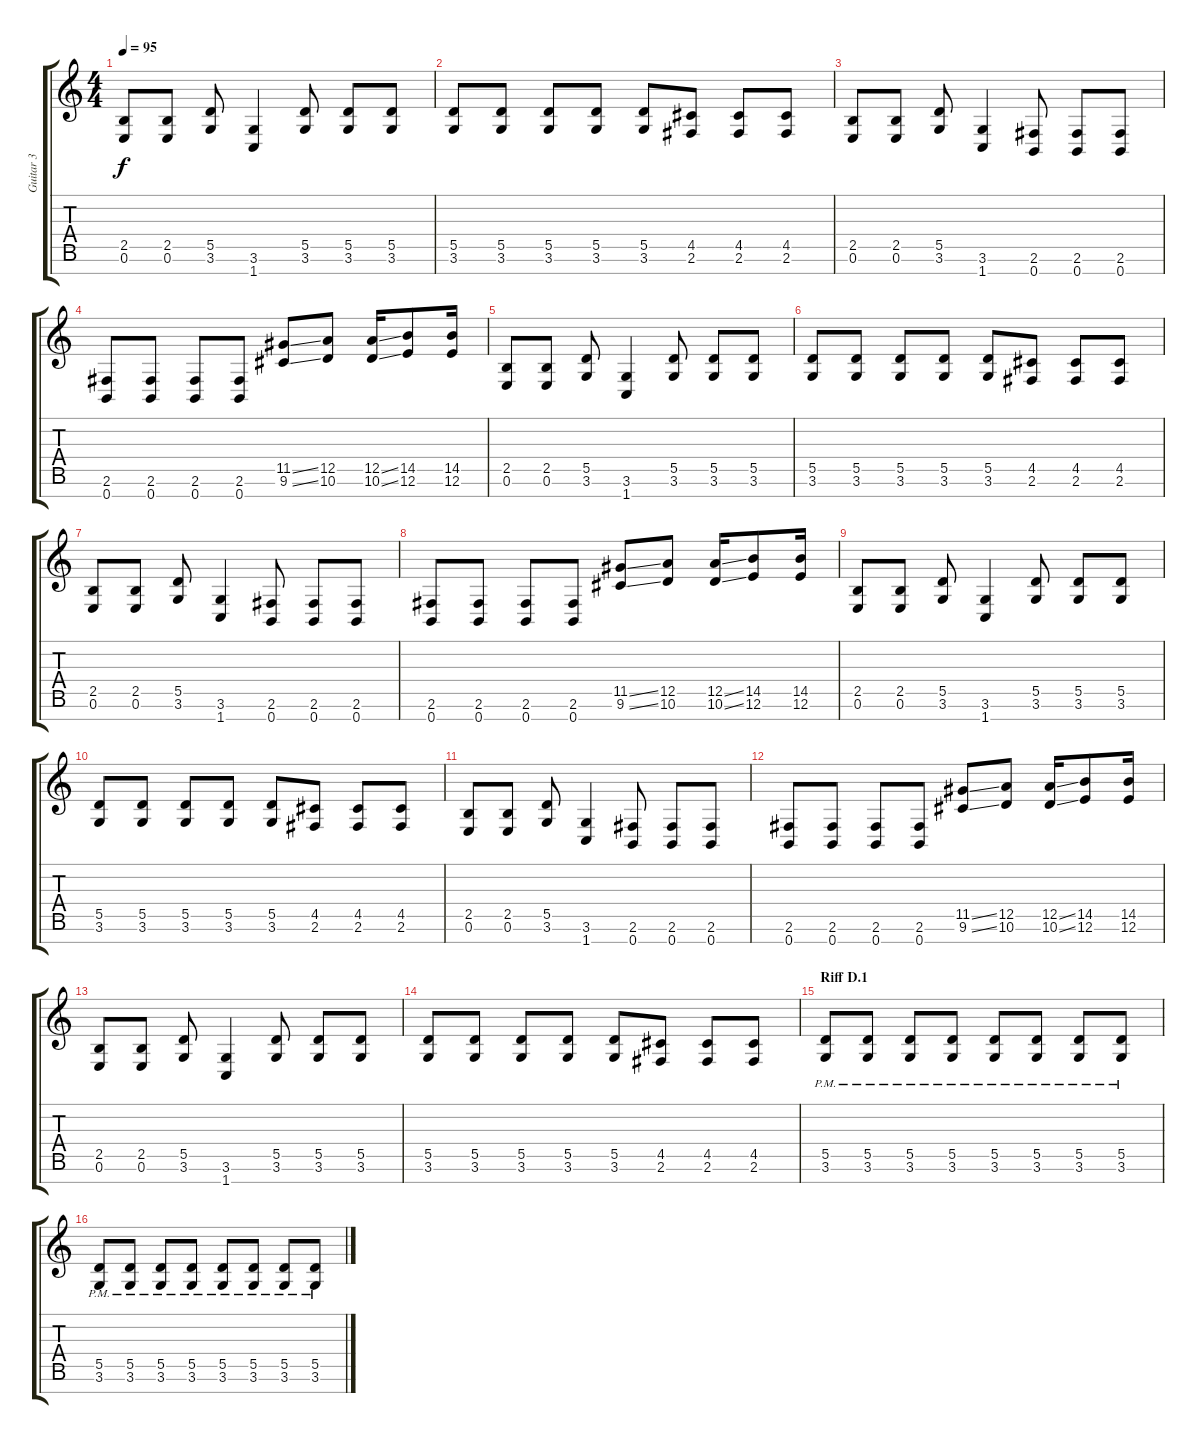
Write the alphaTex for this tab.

\track ("Guitar 3" "Guitar 3") {instrument distortionguitar}
\staff {score tabs}
\tuning (E4 B3 G3 D3 A2 E2 B1) {hide}
\ts (4 4)
\tempo 95
\clef g2
\ks c
(2.5 0.6).8{dy f} (2.5 0.6).8 (5.5 3.6).8 (3.6 1.7).4 (5.5 3.6).8 (5.5 3.6).8 (5.5 3.6).8 |
(5.5 3.6).8 (5.5 3.6).8 (5.5 3.6).8 (5.5 3.6).8 (5.5 3.6).8 (4.5 2.6).8 (4.5 2.6).8 (4.5 2.6).8 |
(2.5 0.6).8 (2.5 0.6).8 (5.5 3.6).8 (3.6 1.7).4 (2.6 0.7).8 (2.6 0.7).8 (2.6 0.7).8 |
(2.6 0.7).8 (2.6 0.7).8 (2.6 0.7).8 (2.6 0.7).8 (11.5{ss} 9.6{ss}).8 (12.5 10.6).8 (12.5{ss} 10.6{ss}).16 (14.5 12.6).8 (14.5 12.6).16 |
(2.5 0.6).8 (2.5 0.6).8 (5.5 3.6).8 (3.6 1.7).4 (5.5 3.6).8 (5.5 3.6).8 (5.5 3.6).8 |
(5.5 3.6).8 (5.5 3.6).8 (5.5 3.6).8 (5.5 3.6).8 (5.5 3.6).8 (4.5 2.6).8 (4.5 2.6).8 (4.5 2.6).8 |
(2.5 0.6).8 (2.5 0.6).8 (5.5 3.6).8 (3.6 1.7).4 (2.6 0.7).8 (2.6 0.7).8 (2.6 0.7).8 |
(2.6 0.7).8 (2.6 0.7).8 (2.6 0.7).8 (2.6 0.7).8 (11.5{ss} 9.6{ss}).8 (12.5 10.6).8 (12.5{ss} 10.6{ss}).16 (14.5 12.6).8 (14.5 12.6).16 |
(2.5 0.6).8 (2.5 0.6).8 (5.5 3.6).8 (3.6 1.7).4 (5.5 3.6).8 (5.5 3.6).8 (5.5 3.6).8 |
(5.5 3.6).8 (5.5 3.6).8 (5.5 3.6).8 (5.5 3.6).8 (5.5 3.6).8 (4.5 2.6).8 (4.5 2.6).8 (4.5 2.6).8 |
(2.5 0.6).8 (2.5 0.6).8 (5.5 3.6).8 (3.6 1.7).4 (2.6 0.7).8 (2.6 0.7).8 (2.6 0.7).8 |
(2.6 0.7).8 (2.6 0.7).8 (2.6 0.7).8 (2.6 0.7).8 (11.5{ss} 9.6{ss}).8 (12.5 10.6).8 (12.5{ss} 10.6{ss}).16 (14.5 12.6).8 (14.5 12.6).16 |
(2.5 0.6).8 (2.5 0.6).8 (5.5 3.6).8 (3.6 1.7).4 (5.5 3.6).8 (5.5 3.6).8 (5.5 3.6).8 |
(5.5 3.6).8 (5.5 3.6).8 (5.5 3.6).8 (5.5 3.6).8 (5.5 3.6).8 (4.5 2.6).8 (4.5 2.6).8 (4.5 2.6).8 |
\section ("" "Riff D.1")
(5.5{pm} 3.6{pm}).8 (5.5{pm} 3.6{pm}).8 (5.5{pm} 3.6{pm}).8 (5.5{pm} 3.6{pm}).8 (5.5{pm} 3.6{pm}).8 (5.5{pm} 3.6{pm}).8 (5.5{pm} 3.6{pm}).8 (5.5{pm} 3.6{pm}).8 |
(5.5{pm} 3.6{pm}).8 (5.5{pm} 3.6{pm}).8 (5.5{pm} 3.6{pm}).8 (5.5{pm} 3.6{pm}).8 (5.5{pm} 3.6{pm}).8 (5.5{pm} 3.6{pm}).8 (5.5{pm} 3.6{pm}).8 (5.5{pm} 3.6{pm}).8
